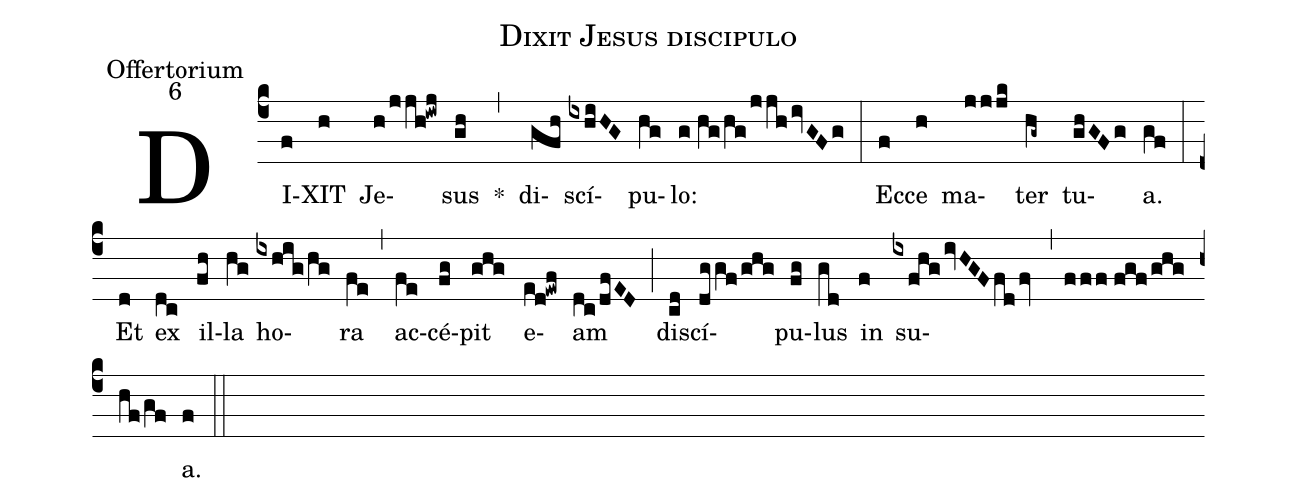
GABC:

name:Dixit Jesus discipulo;
office-part:Offertorium;
mode:6;
%%
(c4) DI(f)XIT(h) Je(h/jjh!iwj)sus(gh) *(,) di(gfh)scí(ixhiHG)pu(hg)lo:(g//hg/hg/jjh/ivGFg) (:) Ec(f)ce(h) ma(jjjk)ter(hg~) tu(ghGFg)a.(gf) (:) Et(d) ex(dc) il(fh)la(hg) ho(ixhig/hg)ra(fe) (,) ac(fe)cé(fg)pit(ghg) e(ed!ewf)am(dc/dfED) (;) di(cd)scí(dggf/ghg)pu(fg)lus(gd) in(f) su(ixfhgivHGFfdfv//,fff//fgf/ghg/hf/gf)a.(f) (::)
